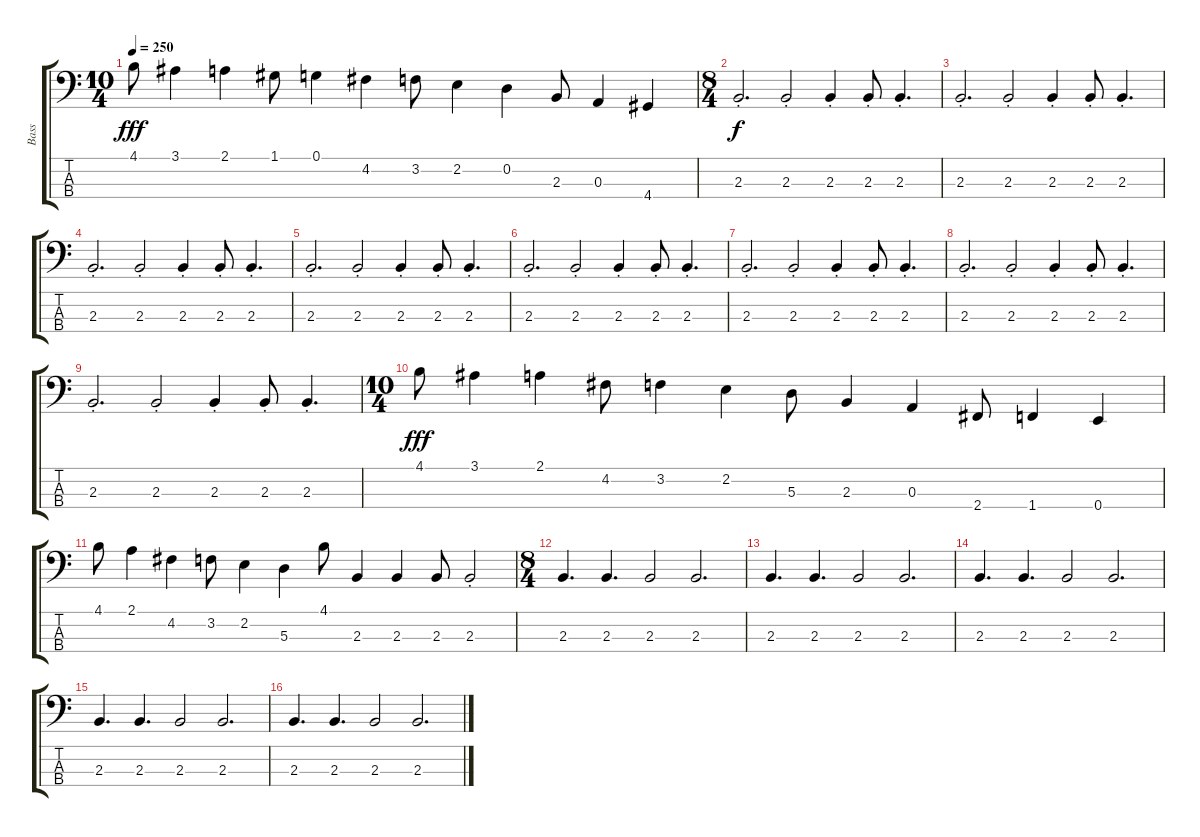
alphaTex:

\track ("Bass" "Bass") {instrument electricbassfinger}
\staff {score tabs}
\tuning (G2 D2 A1 E1) {hide}
\ts (10 4)
\tempo 250
\clef f4
\ks c
4.1.8{dy fff} 3.1.4 2.1.4 1.1.8 0.1.4 4.2.4 3.2.8 2.2.4 0.2.4 2.3.8 0.3.4 4.4.4 |
\ts (8 4)
2.3{st}.2{d dy f} 2.3{st}.2 2.3{st}.4 2.3{st}.8 2.3{st}.4{d} |
2.3{st}.2{d} 2.3{st}.2 2.3{st}.4 2.3{st}.8 2.3{st}.4{d} |
2.3{st}.2{d} 2.3{st}.2 2.3{st}.4 2.3{st}.8 2.3{st}.4{d} |
2.3{st}.2{d} 2.3{st}.2 2.3{st}.4 2.3{st}.8 2.3{st}.4{d} |
2.3{st}.2{d} 2.3{st}.2 2.3{st}.4 2.3{st}.8 2.3{st}.4{d} |
2.3{st}.2{d} 2.3{st}.2 2.3{st}.4 2.3{st}.8 2.3{st}.4{d} |
2.3{st}.2{d} 2.3{st}.2 2.3{st}.4 2.3{st}.8 2.3{st}.4{d} |
2.3{st}.2{d} 2.3{st}.2 2.3{st}.4 2.3{st}.8 2.3{st}.4{d} |
\ts (10 4)
4.1.8{dy fff} 3.1.4 2.1.4 4.2.8 3.2.4 2.2.4 5.3.8 2.3.4 0.3.4 2.4.8 1.4.4 0.4.4 |
4.1.8 2.1.4 4.2.4 3.2.8 2.2.4 5.3.4 4.1.8 2.3.4 2.3.4 2.3.8 2.3{st}.2 |
\ts (8 4)
2.3.4{d} 2.3.4{d} 2.3.2 2.3.2{d} |
2.3.4{d} 2.3.4{d} 2.3.2 2.3.2{d} |
2.3.4{d} 2.3.4{d} 2.3.2 2.3.2{d} |
2.3.4{d} 2.3.4{d} 2.3.2 2.3.2{d} |
2.3.4{d} 2.3.4{d} 2.3.2 2.3.2{d}
